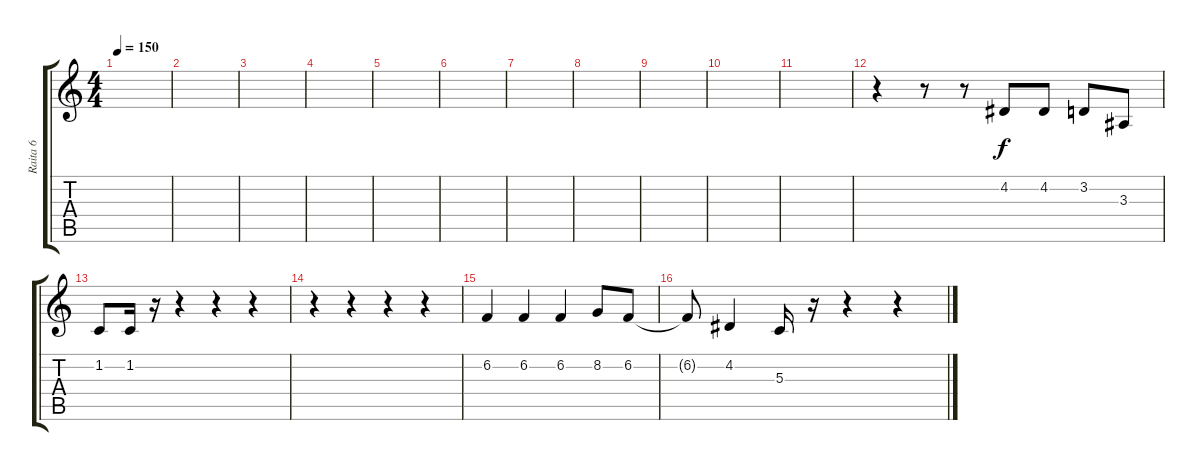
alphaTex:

\track ("Raita 6" "Raita 6") {instrument lead2sawtooth}
\staff {score tabs}
\tuning (E4 B3 G3 D3 A2 E2) {hide}
\ts (4 4)
\tempo 150
\clef g2
\ks c
|
|
|
|
|
|
|
|
|
|
|
r.4 r.8 r.8 4.2.8 4.2.8 3.2.8 3.3.8 |
1.2.8 1.2.16 r.16 r.4 r.4 r.4 |
r.4 r.4 r.4 r.4 |
6.2.4 6.2.4 6.2.4 8.2.8 6.2.8 |
6.2{t}.8 4.2.4 5.3.16 r.16 r.4 r.4
